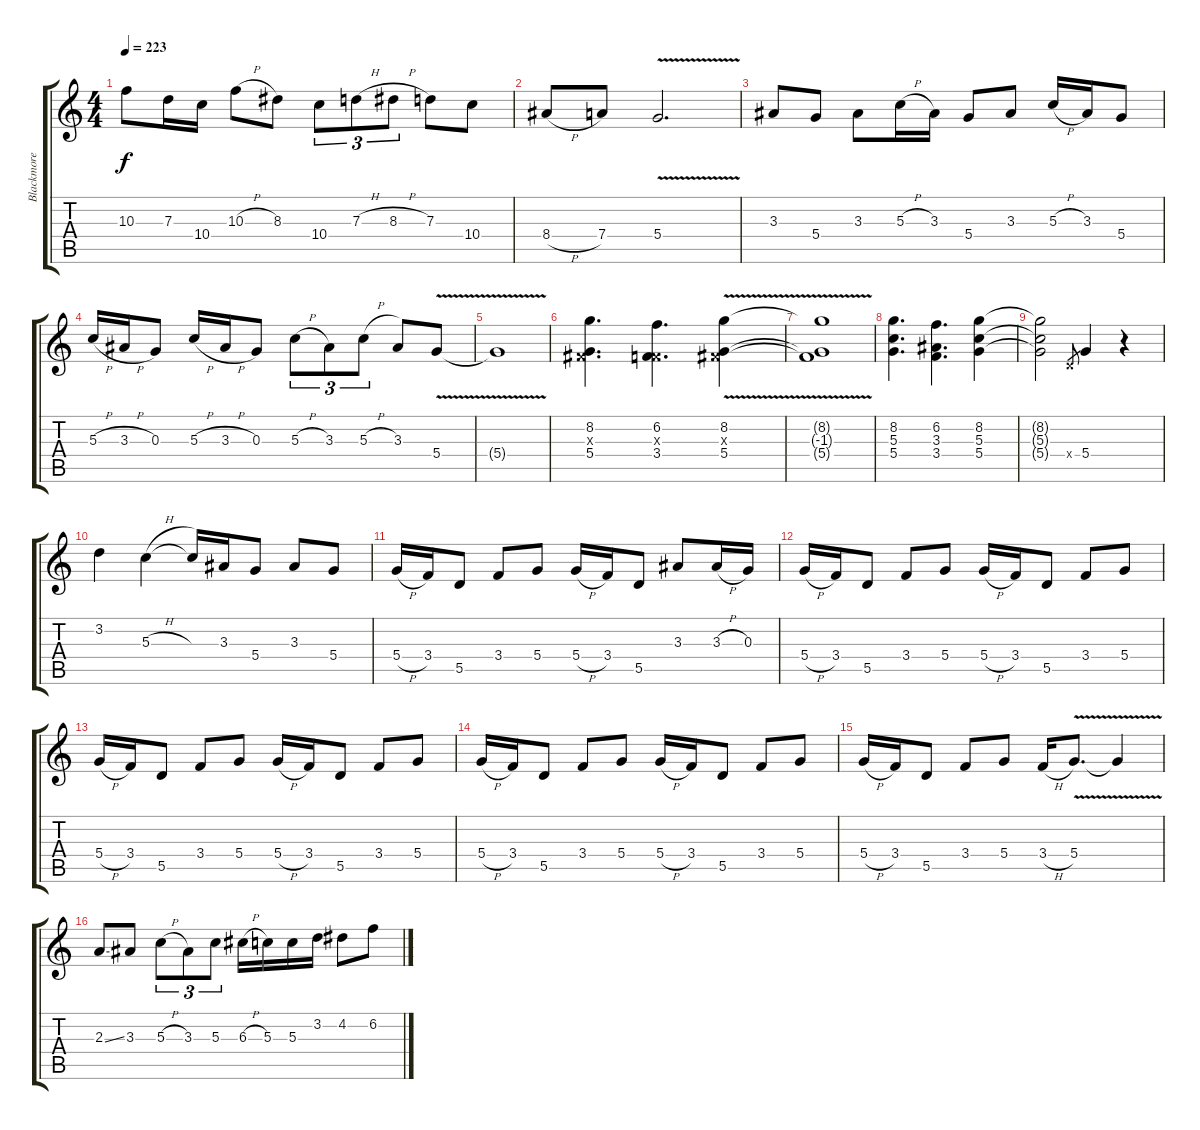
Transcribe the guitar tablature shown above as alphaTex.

\track ("Blackmore" "Blackmore") {instrument distortionguitar}
\staff {score tabs}
\tuning (E4 B3 G3 D3 A2 E2) {hide}
\ts (4 4)
\tempo 223
\clef g2
\ks c
10.3.8{dy f} 7.3.16 10.4.16 10.3{h}.8 8.3.8 10.4.8{tu (3 2)} 7.3{h}.8{tu (3 2)} 8.3{h}.8{tu (3 2)} 7.3.8 10.4.8 |
8.4{h}.8 7.4.8 5.4{v}.2{d} |
3.3.8 5.4.8 3.3.8 5.3{h}.16 3.3.16 5.4.8 3.3.8 5.3{h}.16 3.3.16 5.4.8 |
5.3{h}.16 3.3{h}.16 0.3.8 5.3{h}.16 3.3{h}.16 0.3.8 5.3{h}.8{tu (3 2)} 3.3.8{tu (3 2)} 5.3{h}.8{tu (3 2)} 3.3.8 5.4{v}.8 |
5.4{t}.1 |
(8.2 -1.3{x} 5.4).4{d} (6.2 -1.3{x} 3.4).4{d} (8.2{v} -1.3{v x} 5.4{v}).4 |
(8.2{t} -1.3{t} 5.4{t}).1 |
(8.2 5.3 5.4).4{d} (6.2 3.3 3.4).4{d} (8.2 5.3 5.4).4 |
(8.2{t} 5.3{t} 5.4{t}).2 0.4{x}.8{gr} 5.4.4 r.4 |
3.2.4 5.3{h}.4 5.3{t}.16 3.3.16 5.4.8 3.3.8 5.4.8 |
5.4{h}.16 3.4.16 5.5.8 3.4.8 5.4.8 5.4{h}.16 3.4.16 5.5.8 3.3.8 3.3{h}.16 0.3.16 |
5.4{h}.16 3.4.16 5.5.8 3.4.8 5.4.8 5.4{h}.16 3.4.16 5.5.8 3.4.8 5.4.8 |
5.4{h}.16 3.4.16 5.5.8 3.4.8 5.4.8 5.4{h}.16 3.4.16 5.5.8 3.4.8 5.4.8 |
5.4{h}.16 3.4.16 5.5.8 3.4.8 5.4.8 5.4{h}.16 3.4.16 5.5.8 3.4.8 5.4.8 |
5.4{h}.16 3.4.16 5.5.8 3.4.8 5.4.8 3.4{h}.16 5.4{v}.8{d} 5.4{t}.4 |
2.3{ss}.8 3.3.8 5.3{h}.8{tu (3 2)} 3.3.8{tu (3 2)} 5.3.8{tu (3 2)} 6.3{h}.16 5.3.16 5.3.16 3.2.16 4.2.8 6.2.8
